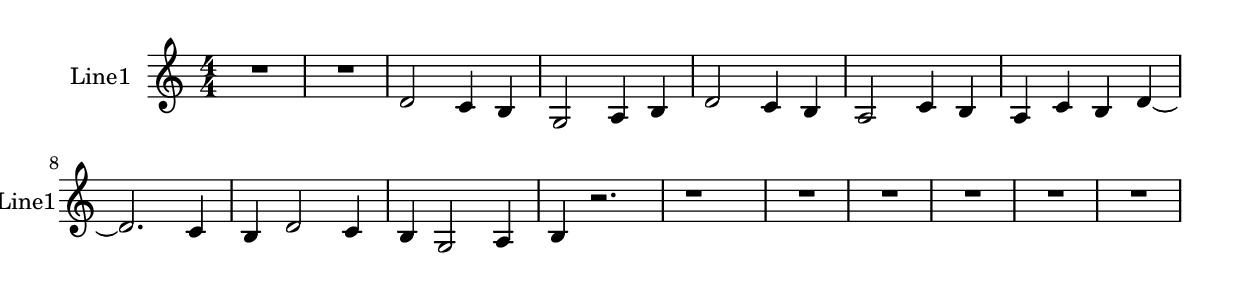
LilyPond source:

% 2016-08-14 00:01

\version "2.18.2"
\language "english"

\header {}

\layout {}

\paper {}

\score {
    \new Score <<
        \context Staff = "line1" {
            \set Staff.instrumentName = \markup { Line1 }
            \set Staff.shortInstrumentName = \markup { Line1 }
            {
                {
                    {
                        \numericTimeSignature
                        \time 4/4
                        \bar "||"
                        \accidentalStyle modern-cautionary
                        R1 * 2
                    }
                    {
                        d'2
                        c'4
                        b4
                        g2
                        a4
                        b4
                        d'2
                        c'4
                        b4
                        a2
                        c'4
                        b4
                        a4
                        c'4
                        b4
                        d'4 ~
                        d'2.
                        c'4
                        b4
                        d'2
                        c'4
                        b4
                        g2
                        a4
                        b4
                        r2.
                        r1
                    }
                }
                {
                    R1 * 5
                }
            }
        }
    >>
}